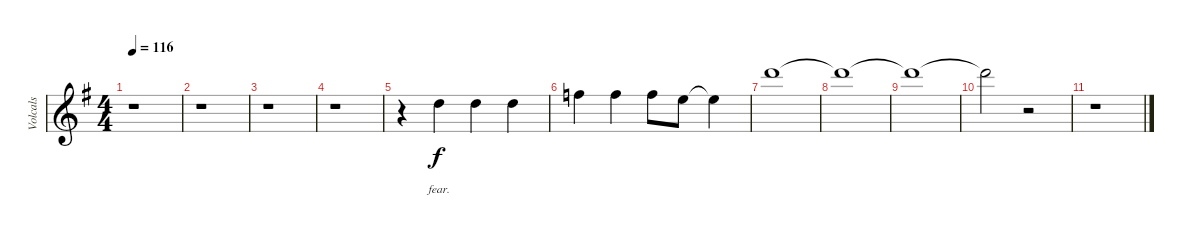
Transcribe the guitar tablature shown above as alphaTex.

\track ("Volcals" "Volcals") {instrument acousticguitarsteel}
\staff {score}
\tuning (D4 A3 F3 C3 G2 D2) {hide}
\ts (4 4)
\tempo 116
\clef g2
\ks eminor
r.1{dy f} |
r.1 |
r.1 |
r.1 |
r.4 0.1.4{lyrics (0 "") lyrics (1 "") lyrics (2 "") lyrics (3 "fear.") lyrics (4 "")} 0.1.4 0.1.4 |
3.1.4 3.1.4 3.1.8 2.1.8 2.1{t}.4 |
12.1.1 |
12.1{t}.1 |
12.1{t}.1 |
12.1{t}.2 r.2 |
r.1
